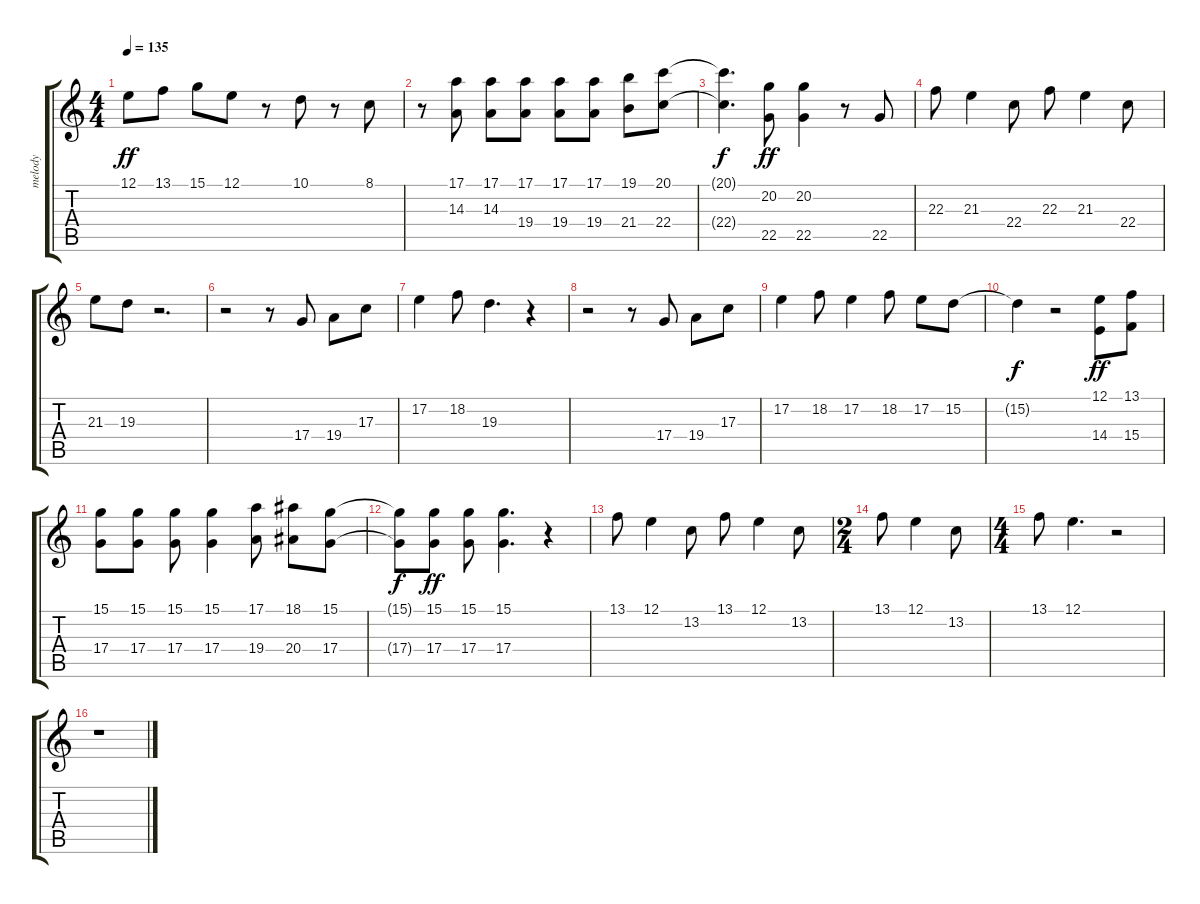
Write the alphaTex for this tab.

\track ("melody" "melody") {instrument flute}
\staff {score tabs}
\tuning (E4 B3 G3 D3 A2 E2) {hide}
\ts (4 4)
\tempo 135
\clef g2
\ks c
12.1.8{dy ff} 13.1.8 15.1.8 12.1.8 r.8 10.1.8 r.8 8.1.8 |
r.8 (17.1 14.3).8 (17.1 14.3).8 (17.1 19.4).8 (17.1 19.4).8 (17.1 19.4).8 (19.1 21.4).8 (20.1 22.4).8 |
(20.1{t} 22.4{t}).4{d dy f} (20.2 22.5).8{dy ff} (20.2 22.5).4 r.8 22.5.8 |
22.3.8 21.3.4 22.4.8 22.3.8 21.3.4 22.4.8 |
21.3.8 19.3.8 r.2{d} |
r.2 r.8 17.4.8 19.4.8 17.3.8 |
17.2.4 18.2.8 19.3.4{d} r.4 |
r.2 r.8 17.4.8 19.4.8 17.3.8 |
17.2.4 18.2.8 17.2.4 18.2.8 17.2.8 15.2.8 |
15.2{t}.4{dy f} r.2 (12.1 14.4).8{dy ff} (13.1 15.4).8 |
(15.1 17.4).8 (15.1 17.4).8 (15.1 17.4).8 (15.1 17.4).4 (17.1 19.4).8 (18.1 20.4).8 (15.1 17.4).8 |
(15.1{t} 17.4{t}).8{dy f} (15.1 17.4).8{dy ff} (15.1 17.4).8 (15.1 17.4).4{d} r.4 |
13.1.8 12.1.4 13.2.8 13.1.8 12.1.4 13.2.8 |
\ts (2 4)
13.1.8 12.1.4 13.2.8 |
\ts (4 4)
13.1.8 12.1.4{d} r.2 |
r.1
